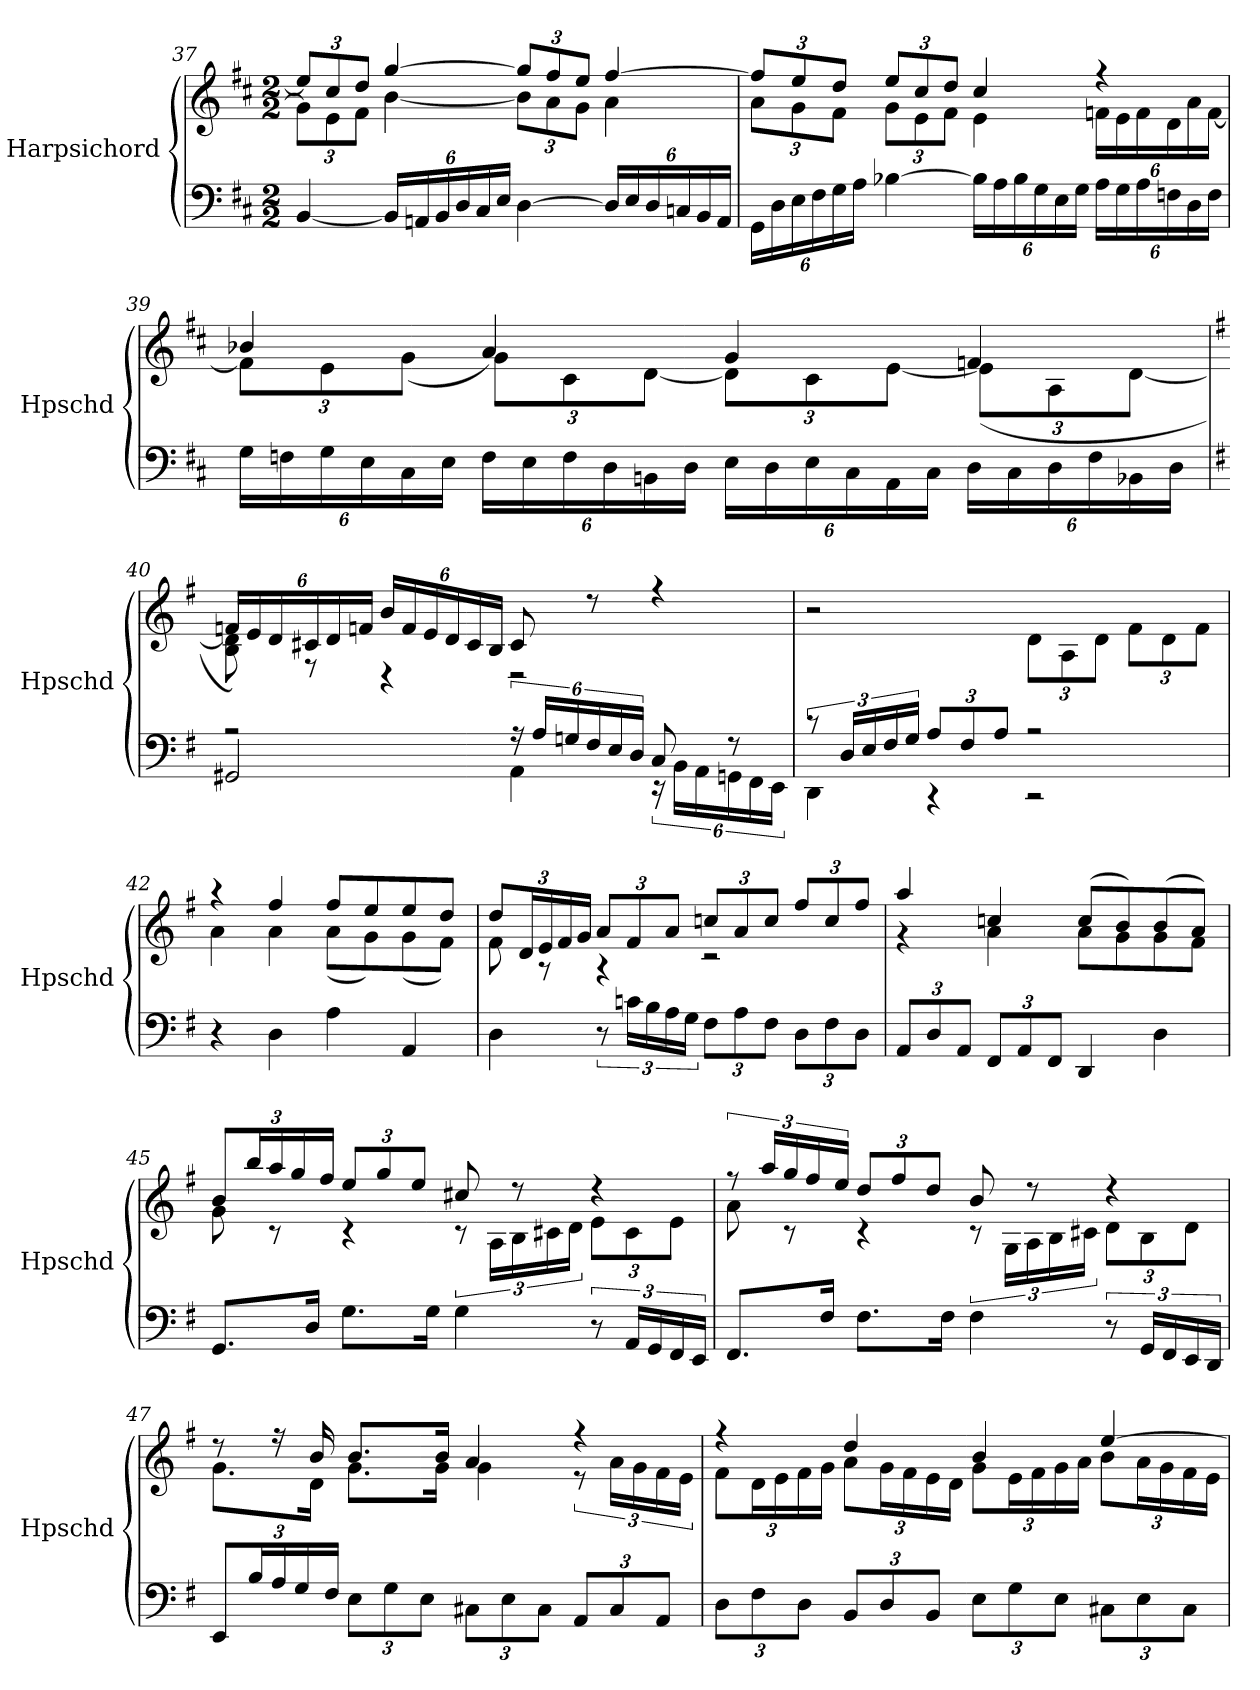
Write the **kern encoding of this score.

**kern	**kern
*part1	*part1
*staff2	*staff1
*I"Harpsichord	*
*I'Hpschd	*
*clefF4	*clefG2
*k[f#c#]	*k[f#c#]
*D:	*D:
*M2/2	*M2/2
=37	=37
*	*^
[4BB/	12ee/L]	12g\L]
.	12cc#/	12e\
.	12dd/J	12f#\J
24BB/LL]	[4gg/	[4b\
24AAn/	.	.
24BB/	.	.
24D/	.	.
24C#/	.	.
24E/JJ	.	.
[4D\	12gg/L]	12b\L]
.	12ff#/	12a\
.	12ee/J	12g\J
24D/LL]	[4ff#/	4a\
24E/	.	.
24D/	.	.
24Cn/	.	.
24BB/	.	.
24AA/JJ	.	.
=38	=38	=38
24GG\LL	12ff#/L]	12a\L
24D\	.	.
24E\	12ee/	12g\
24F#\	.	.
24G\	12dd/J	12f#\J
24A\JJ	.	.
[4B-X\	12ee/L	12g\L
.	12cc#/	12e\
.	12dd/J	12f#\J
24B-\LL]	4cc#/	4e\
24A\	.	.
24B-\	.	.
24G\	.	.
24E\	.	.
24G\JJ	.	.
24A\LL	4r	24fn\LL
24G\	.	24e\
24A\	.	24f\
24Fn\	.	24d\
24D\	.	24a\
24F\JJ	.	[24f\JJ
=39	=39	=39
24G\LL	4b-X/	12f\L]
24Fn\	.	.
24G\	.	12e\
24E\	.	.
24C#\	.	(12g\J
24E\JJ	.	.
24F\LL	4a/)	12g\L
24E\	.	.
24F\	.	12c#\
24D\	.	.
24BBn\	.	[12d\J
24D\JJ	.	.
24E\LL	4g/	12d\L]
24D\	.	.
24E\	.	12c#\
24C#\	.	.
24AA\	.	[12e\J
24C#\JJ	.	.
24D\LL	4fn/	(12e\L]
24C#\	.	.
24D\	.	12A\
24F\	.	.
24BB-X\	.	[12d\J
24D\JJ	.	.
=40	=40	=40
*k[f#]	*k[f#]	*
*^	*	*
2r	2GG#X/	24fn/LL)	8B\ 8d]\
.	.	24e/	.
.	.	24d/	.
.	.	24c#X/	8r
.	.	24d/	.
.	.	24fn/JJ	.
.	.	24b/LL	4r
.	.	24f/	.
.	.	24e/	.
.	.	24d/	.
.	.	24c#/	.
.	.	24B/JJ	.
24r	4AA\	8c#/	2r
24A/LL	.	.	.
24Gn/	.	.	.
24F#/	.	8r	.
24E/	.	.	.
24D/JJ	.	.	.
8C/	24r	4r	.
.	24BB\LL	.	.
.	24AA\	.	.
8r	24GGn\	.	.
.	24FF#\	.	.
.	24EE\JJ	.	.
*	*	*v	*v
=41	=41	=41
12r	4DD\	2r
24D/LL	.	.
24E/	.	.
24F#/	.	.
24G/JJ	.	.
12A/L	4r	.
12F#/	.	.
12A/J	.	.
2r	2r	12d\L
.	.	12A\
.	.	12d\J
.	.	12f#\L
.	.	12d\
.	.	12f#\J
*v	*v	*
=42	=42
*	*^
4r	4r	4a\
4D\	4ff#/	4a\
4A\	8ff#/L	(8a\L
.	8ee/	8g\)
4AA/	8ee/	(8g\
.	8dd/J	8f#\J)
=43	=43	=43
4D\	12dd/L	8f#\
.	24d/L	.
.	24e/	8r
.	24f#/	.
.	24g/JJ	.
12r	12a/L	4r
24cn\LL	12f#/	.
24B\	.	.
24A\	12a/J	.
24G\JJ	.	.
12F#\L	12ccn/L	2r
12A\	12a/	.
12F#\J	12cc/J	.
12D\L	12ff#/L	.
12F#\	12cc/	.
12D\J	12ff#/J	.
=44	=44	=44
12AA/L	4aa/	4r
12D/	.	.
12AA/J	.	.
12FF#/L	4ccn/	4a\
12AA/	.	.
12FF#/J	.	.
4DD/	(8cc/L	8a\L
.	8b/)	8g\
4D\	(8b/	8g\
.	8a/J)	8f#\J
=45	=45	=45
8.GG/L	12b/L	8g\
.	24bb/L	.
.	24aa/	8r
.	24gg/	.
16D/Jk	.	.
.	24ff#/JJ	.
8.G\L	12ee/L	4r
.	12gg/	.
.	12ee/J	.
16G\Jk	.	.
4G\	8cc#X/	12r
.	.	24A\LL
.	8r	24B\
.	.	24c#X\
.	.	24d\JJ
12r	4r	12e\L
24AA/LL	.	12c#\
24GG/	.	.
24FF#/	.	12e\J
24EE/JJ	.	.
=46	=46	=46
8.FF#/L	12r	8a\
.	24aa/LL	.
.	24gg/	8r
.	24ff#/	.
16F#/Jk	.	.
.	24ee/JJ	.
8.F#\L	12dd/L	4r
.	12ff#/	.
.	12dd/J	.
16F#\Jk	.	.
4F#\	8b/	12r
.	.	24G\LL
.	8r	24A\
.	.	24B\
.	.	24c#X\JJ
12r	4r	12d\L
24GG/LL	.	12B\
24FF#/	.	.
24EE/	.	12d\J
24DD/JJ	.	.
=47	=47	=47
12EE/L	8r	8.g\L
24B/L	.	.
24A/	16r	.
24G/	.	.
.	16b/	16d\Jk
24F#/JJ	.	.
12E\L	8.b/L	8.g\L
12G\	.	.
12E\J	.	.
.	16b/Jk	16g\Jk
12C#X\L	4a/	4g\
12E\	.	.
12C#\J	.	.
12AA/L	4r	12r
12C#/	.	24a\LL
.	.	24g\
12AA/J	.	24f#\
.	.	24e\JJ
=48	=48	=48
12D\L	4r	12f#\L
12F#\	.	24d\L
.	.	24e\
12D\J	.	24f#\
.	.	24g\JJ
12BB/L	4dd/	12a\L
12D/	.	24g\L
.	.	24f#\
12BB/J	.	24e\
.	.	24d\JJ
12E\L	4b/	12g\L
12G\	.	24e\L
.	.	24f#\
12E\J	.	24g\
.	.	24a\JJ
12C#X\L	[4ee/	12b\L
12E\	.	24a\L
.	.	24g\
12C#\J	.	24f#\
.	.	24e\JJ
*	*v	*v
=	=
*-	*-
